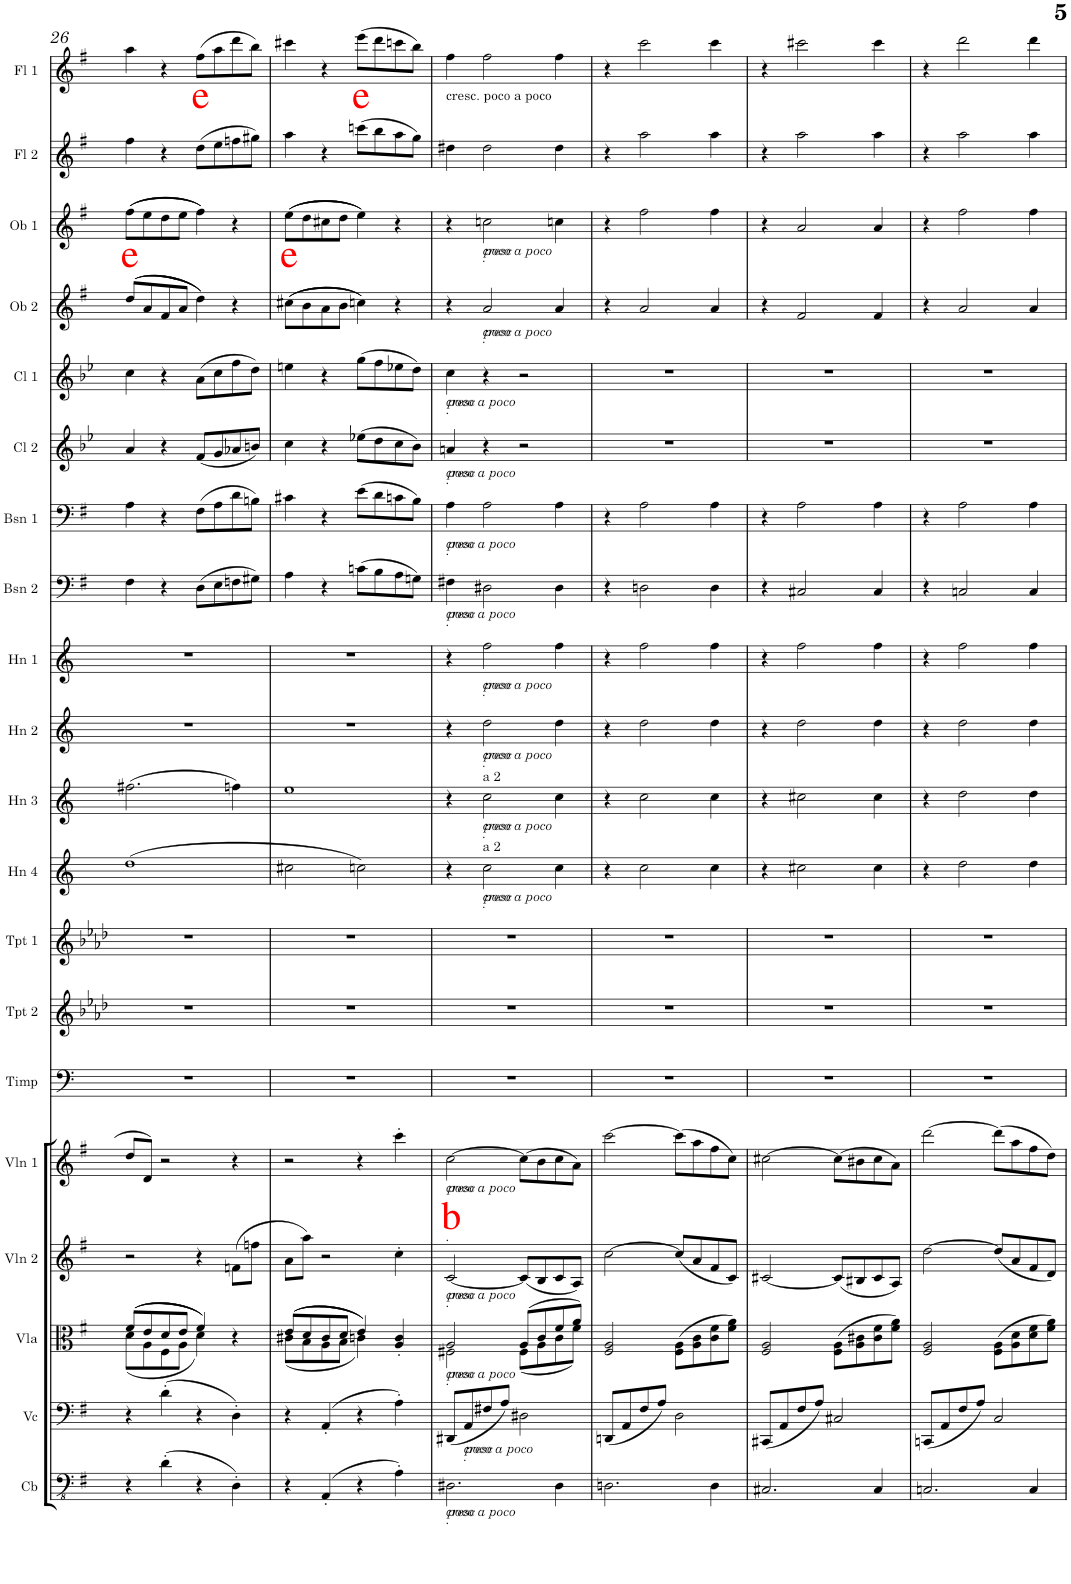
**kern	**kern	**kern	**kern	**kern	**text	**kern	**kern	**kern	**kern	**kern	**kern	**kern	**kern	**kern	**kern	**kern	**kern	**kern	**text	**kern	**kern	**text
*part20	*part19	*part18	*part17	*part16	*part16	*part15	*part14	*part13	*part12	*part11	*part10	*part9	*part8	*part7	*part6	*part5	*part4	*part3	*part3	*part2	*part1	*part1
*staff20	*staff19	*staff18	*staff17	*staff16	*staff16	*staff15	*staff14	*staff13	*staff12	*staff11	*staff10	*staff9	*staff8	*staff7	*staff6	*staff5	*staff4	*staff3	*staff3	*staff2	*staff1	*staff1
*I"Contrabass	*I"Violoncello	*I"Viola	*I"Violin 2	*I"Violin 1	*	*I"Timpani	*I"E Trumpet 2	*I"E Trumpet 1	*I"C Horn 4	*I"C Horn 3	*I"E Horn 2	*I"E Horn 1	*I"Bassoon 2	*I"Bassoon 1	*I"A Clarinet 2	*I"A Clarinet 1	*I"Oboe 2	*I"Oboe 1	*	*I"Flute 2	*I"Flute 1	*
*I'Cb	*I'Vc	*I'Vla	*I'Vln 2	*I'Vln 1	*	*I'Timp	*I'Tpt 2	*I'Tpt 1	*I'Hn 4	*I'Hn 3	*I'Hn 2	*I'Hn 1	*I'Bsn 2	*I'Bsn 1	*I'Cl 2	*I'Cl 1	*I'Ob 2	*I'Ob 1	*	*I'Fl 2	*I'Fl 1	*
!!LO:PB:g=z
*clefFv4	*clefF4	*clefC3	*clefG2	*clefG2	*	*clefF4	*clefG2	*clefG2	*clefG2	*clefG2	*clefG2	*clefG2	*clefF4	*clefF4	*clefG2	*clefG2	*clefG2	*clefG2	*	*clefG2	*clefG2	*
*Trd7c12	*	*	*	*	*	*	*Trd-2c-4	*Trd-2c-4	*Trd7c12	*Trd7c12	*Trd5c8	*Trd5c8	*	*	*Trd2c3	*Trd2c3	*	*	*	*	*	*
*k[f#]	*k[f#]	*k[f#]	*k[f#]	*k[f#]	*	*k[]	*k[b-e-a-d-]	*k[b-e-a-d-]	*k[]	*k[]	*k[]	*k[]	*k[f#]	*k[f#]	*k[b-e-]	*k[b-e-]	*k[f#]	*k[f#]	*	*k[f#]	*k[f#]	*
*M2/2	*M2/2	*M2/2	*M2/2	*M2/2	*	*M2/2	*M2/2	*M2/2	*M2/2	*M2/2	*M2/2	*M2/2	*M2/2	*M2/2	*M2/2	*M2/2	*M2/2	*M2/2	*	*M2/2	*M2/2	*
*met(c|)	*met(c|)	*met(c|)	*met(c|)	*met(c|)	*	*met(c|)	*met(c|)	*met(c|)	*met(c|)	*met(c|)	*met(c|)	*met(c|)	*met(c|)	*met(c|)	*met(c|)	*met(c|)	*met(c|)	*met(c|)	*	*met(c|)	*met(c|)	*
=26	=26	=26	=26	=26	=26	=26	=26	=26	=26	=26	=26	=26	=26	=26	=26	=26	=26	=26	=26	=26	=26	=26
*	*	*^	*	*	*	*	*	*	*	*	*	*	*	*	*	*	*	*	*	*	*	*
!	!	!	!	!	!	!	!	!	!	!	!	!	!	!	!	!	!	!	!	!LO:LY:b:color=#FF0000	!	!	!
4r	4r	((8f#/L	(8d\L	2r	8dd/L	.	1r	1r	1r	(1dd	(2.ff#X\	1r	1r	4F#\	4A\	4a/	4cc\	((8dd/L	((8ff#\L	e	4ff#\	4aa\	.
.	.	8e/	8A\	.	8d/J	.	.	.	.	.	.	.	.	.	.	.	.	8a/	8ee\	.	.	.	.
(4D'\	(4d'\	8d/	8F#\	.	2r	.	.	.	.	.	.	.	.	4r	4r	4r	4r	8f#/	8dd\	.	4r	4r	.
.	.	8e/J	8A\J	.	.	.	.	.	.	.	.	.	.	.	.	.	.	8a/J	8ee\J	.	.	.	.
!	!	!	!	!	!	!	!	!	!	!	!	!	!	!	!	!	!	!	!	!	!	!	!LO:LY:b:color=#FF0000
4r	4r	4f#/))	4d\)	4r	.	.	.	.	.	.	.	.	.	(8D\L	(8F#\L	(8f/L	(8a\L	4dd\))	4ff#\))	.	(8dd\L	(8ff#\L	e
.	.	.	.	.	.	.	.	.	.	.	.	.	.	8E\	8A\	8g/	8cc\	.	.	.	8ee\	8aa\	.
4DD'\)	4D'\)	4r	4ryy	(8fn\L	4r	.	.	.	.	.	4ffn\)	.	.	8Fn\	8d\	8a-X/	8ff\	4r	4r	.	8ffn\	8ddd\	.
.	.	.	.	8ffn\J	.	.	.	.	.	.	.	.	.	8G#X\J)	8Bn\J)	8bn/J)	8dd\J)	.	.	.	8gg#X\J)	8bb\J)	.
=27	=27	=27	=27	=27	=27	=27	=27	=27	=27	=27	=27	=27	=27	=27	=27	=27	=27	=27	=27	=27	=27	=27	=27
!	!	!	!	!	!	!	!	!	!	!	!	!	!	!	!	!	!	!	!	!LO:LY:b:color=#FF0000	!	!	!
4r	4r	((8e/L	(8c#X\L	8a\L	2r	.	1r	1r	1r	2cc#X\	1ee	1r	1r	4A\	4c#X\	4cc\	4een\	((8cc#X\L	((8ee\L	e	4aa\	4ccc#X\	.
.	.	8d/	8B\	8aa\J)	.	.	.	.	.	.	.	.	.	.	.	.	.	8b\	8dd\	.	.	.	.
(4AAA'/	(4AA'/	8c#/	8A\	2r	.	.	.	.	.	.	.	.	.	4r	4r	4r	4r	8a\	8cc#X\	.	4r	4r	.
.	.	8d/J	8B\J	.	.	.	.	.	.	.	.	.	.	.	.	.	.	8b\J	8dd\J	.	.	.	.
!	!	!	!	!	!	!	!	!	!	!	!	!	!	!	!	!	!	!	!	!	!	!	!LO:LY:b:color=#FF0000
4r	4r	4e/))	4cn\)	.	4r	.	.	.	.	2ccn\)	.	.	.	(8cn\L	(8e\L	(8ee-X\L	(8gg\L	4ccn\))	4ee\))	.	(8cccn\L	(8eee\L	e
.	.	.	.	.	.	.	.	.	.	.	.	.	.	8B\	8d\	8dd\	8ff\	.	.	.	8bb\	8ddd\	.
4AA'\)	4A'\)	4A/' 4c/'	4ryy	4cc'\	4ccc'\	.	.	.	.	.	.	.	.	8A\	8cn\	8cc\	8ee-X\	4r	4r	.	8aa\	8cccn\	.
.	.	.	.	.	.	.	.	.	.	.	.	.	.	8Gn\J)	8B\J)	8b-\J)	8dd\J)	.	.	.	8gg\J)	8bb\J)	.
=28	=28	=28	=28	=28	=28	=28	=28	=28	=28	=28	=28	=28	=28	=28	=28	=28	=28	=28	=28	=28	=28	=28	=28
!	!	!	!	!	!	!	!	!	!	!	!	!	!	!	!	!	!	!	!	!	!	!LO:TX:b:t=cresc. poco a poco	!
!	!	!	!	!	!	!	!	!	!	!	!	!	!	!	!	!	!LO:TX:b:t=.	!	!	!	!	!	!
!	!	!	!	!	!	!	!	!	!	!	!	!	!	!	!	!	!LO:TX:b:i:t=poco a poco	!	!	!	!	!	!
!	!	!	!	!	!	!	!	!	!	!	!	!	!	!	!	!	!LO:TX:b:i:t=cresc	!	!	!	!	!	!
!	!	!	!	!	!	!	!	!	!	!	!	!	!	!	!	!LO:TX:b:t=.	!	!	!	!	!	!	!
!	!	!	!	!	!	!	!	!	!	!	!	!	!	!	!	!LO:TX:b:i:t=poco a poco	!	!	!	!	!	!	!
!	!	!	!	!	!	!	!	!	!	!	!	!	!	!	!	!LO:TX:b:i:t=cresc	!	!	!	!	!	!	!
!	!	!	!	!	!	!	!	!	!	!	!	!	!	!	!LO:TX:b:t=.	!	!	!	!	!	!	!	!
!	!	!	!	!	!	!	!	!	!	!	!	!	!	!	!LO:TX:b:i:t=poco a poco	!	!	!	!	!	!	!	!
!	!	!	!	!	!	!	!	!	!	!	!	!	!	!	!LO:TX:b:i:t=cresc	!	!	!	!	!	!	!	!
!	!	!	!	!	!	!	!	!	!	!	!	!	!	!LO:TX:b:t=.	!	!	!	!	!	!	!	!	!
!	!	!	!	!	!	!	!	!	!	!	!	!	!	!LO:TX:b:i:t=poco a poco	!	!	!	!	!	!	!	!	!
!	!	!	!	!	!	!	!	!	!	!	!	!	!	!LO:TX:b:i:t=cresc	!	!	!	!	!	!	!	!	!
!	!	!	!	!	!LO:TX:b:t=.	!	!	!	!	!	!	!	!	!	!	!	!	!	!	!	!	!	!
!	!	!	!	!	!LO:TX:b:i:t=poco a poco	!	!	!	!	!	!	!	!	!	!	!	!	!	!	!	!	!	!
!	!	!	!	!	!LO:TX:b:i:t=cresc	!	!	!	!	!	!	!	!	!	!	!	!	!	!	!	!	!	!
!	!	!	!	!LO:TX:b:t=.	!	!	!	!	!	!	!	!	!	!	!	!	!	!	!	!	!	!	!
!	!	!	!	!LO:TX:b:i:t=poco a poco	!	!	!	!	!	!	!	!	!	!	!	!	!	!	!	!	!	!	!
!	!	!	!	!LO:TX:b:i:t=cresc	!	!	!	!	!	!	!	!	!	!	!	!	!	!	!	!	!	!	!
!	!	!LO:TX:b:t=.	!	!	!	!	!	!	!	!	!	!	!	!	!	!	!	!	!	!	!	!	!
!	!	!LO:TX:b:i:t=poco a poco	!	!	!	!	!	!	!	!	!	!	!	!	!	!	!	!	!	!	!	!	!
!	!	!LO:TX:b:i:t=cresc	!	!	!	!	!	!	!	!	!	!	!	!	!	!	!	!	!	!	!	!	!
!LO:TX:b:t=.	!	!	!	!	!	!	!	!	!	!	!	!	!	!	!	!	!	!	!	!	!	!	!
!LO:TX:b:i:t=poco a poco	!	!	!	!	!	!	!	!	!	!	!	!	!	!	!	!	!	!	!	!	!	!	!
!LO:TX:b:i:t=cresc	!	!	!	!	!	!	!	!	!	!	!	!	!	!	!	!	!	!	!	!	!	!	!
!	!	!	!	!	!	!LO:LY:b:color=#FF0000	!	!	!	!	!	!	!	!	!	!	!	!	!	!	!	!	!
2.DD#X\	(8DD#X/L	2A/	2F#X\	[2c/	[2cc\	b	1r	1r	1r	4r	4r	4r	4r	4F#X\	4A\	4an/	4cc\	4r	4r	.	4dd#X\	4ff#\	.
!	!LO:TX:b:t=.	!	!	!	!	!	!	!	!	!	!	!	!	!	!	!	!	!	!	!	!	!	!
!	!LO:TX:b:i:t=poco a poco	!	!	!	!	!	!	!	!	!	!	!	!	!	!	!	!	!	!	!	!	!	!
!	!LO:TX:b:i:t=cresc	!	!	!	!	!	!	!	!	!	!	!	!	!	!	!	!	!	!	!	!	!	!
.	8AA/	.	.	.	.	.	.	.	.	.	.	.	.	.	.	.	.	.	.	.	.	.	.
!	!	!	!	!	!	!	!	!	!	!	!	!	!	!	!	!	!	!	!LO:TX:b:t=.	!	!	!	!
!	!	!	!	!	!	!	!	!	!	!	!	!	!	!	!	!	!	!	!LO:TX:b:i:t=poco a poco	!	!	!	!
!	!	!	!	!	!	!	!	!	!	!	!	!	!	!	!	!	!	!	!LO:TX:b:i:t=cresc	!	!	!	!
!	!	!	!	!	!	!	!	!	!	!	!	!	!	!	!	!	!	!LO:TX:b:t=.	!	!	!	!	!
!	!	!	!	!	!	!	!	!	!	!	!	!	!	!	!	!	!	!LO:TX:b:i:t=poco a poco	!	!	!	!	!
!	!	!	!	!	!	!	!	!	!	!	!	!	!	!	!	!	!	!LO:TX:b:i:t=cresc	!	!	!	!	!
!	!	!	!	!	!	!	!	!	!	!	!	!	!LO:TX:b:t=.	!	!	!	!	!	!	!	!	!	!
!	!	!	!	!	!	!	!	!	!	!	!	!	!LO:TX:b:i:t=poco a poco	!	!	!	!	!	!	!	!	!	!
!	!	!	!	!	!	!	!	!	!	!	!	!	!LO:TX:b:i:t=cresc	!	!	!	!	!	!	!	!	!	!
!	!	!	!	!	!	!	!	!	!	!	!	!LO:TX:b:t=.	!	!	!	!	!	!	!	!	!	!	!
!	!	!	!	!	!	!	!	!	!	!	!	!LO:TX:b:i:t=poco a poco	!	!	!	!	!	!	!	!	!	!	!
!	!	!	!	!	!	!	!	!	!	!	!	!LO:TX:b:i:t=cresc	!	!	!	!	!	!	!	!	!	!	!
!	!	!	!	!	!	!	!	!	!	!	!LO:TX:a:t=a 2	!	!	!	!	!	!	!	!	!	!	!	!
!	!	!	!	!	!	!	!	!	!	!	!LO:TX:b:t=.	!	!	!	!	!	!	!	!	!	!	!	!
!	!	!	!	!	!	!	!	!	!	!	!LO:TX:b:i:t=poco a poco	!	!	!	!	!	!	!	!	!	!	!	!
!	!	!	!	!	!	!	!	!	!	!	!LO:TX:b:i:t=cresc	!	!	!	!	!	!	!	!	!	!	!	!
!	!	!	!	!	!	!	!	!	!	!LO:TX:a:t=a 2	!	!	!	!	!	!	!	!	!	!	!	!	!
!	!	!	!	!	!	!	!	!	!	!LO:TX:b:t=.	!	!	!	!	!	!	!	!	!	!	!	!	!
!	!	!	!	!	!	!	!	!	!	!LO:TX:b:i:t=poco a poco	!	!	!	!	!	!	!	!	!	!	!	!	!
!	!	!	!	!	!	!	!	!	!	!LO:TX:b:i:t=cresc	!	!	!	!	!	!	!	!	!	!	!	!	!
.	8F#X/	.	.	.	.	.	.	.	.	2cc\	2cc\	2dd\	2ff\	2D#X\	2A\	4r	4r	2a/	2ccn\	.	2dd#\	2ff#\	.
.	8A/J)	.	.	.	.	.	.	.	.	.	.	.	.	.	.	.	.	.	.	.	.	.	.
.	2D#X\	(8A/L	(8F#\L	(8c/L]	(8cc\L]	.	.	.	.	.	.	.	.	.	.	2r	2r	.	.	.	.	.	.
.	.	8c/	8A\	8B/	8b\	.	.	.	.	.	.	.	.	.	.	.	.	.	.	.	.	.	.
4DD#\	.	8f#/	8c\	8c/	8cc\	.	.	.	.	4cc\	4cc\	4dd\	4ff\	4D#\	4A\	.	.	4a/	4ccn\	.	4dd#\	4ff#\	.
.	.	8a/J)	8f#\J)	8A/J)	8a\J)	.	.	.	.	.	.	.	.	.	.	.	.	.	.	.	.	.	.
*	*	*v	*v	*	*	*	*	*	*	*	*	*	*	*	*	*	*	*	*	*	*	*	*
=29	=29	=29	=29	=29	=29	=29	=29	=29	=29	=29	=29	=29	=29	=29	=29	=29	=29	=29	=29	=29	=29	=29
2.DDn\	(8DDn/L	2F#/ 2A/	[2cc\	[2ccc\	.	1r	1r	1r	4r	4r	4r	4r	4r	4r	1r	1r	4r	4r	.	4r	4r	.
.	8AA/	.	.	.	.	.	.	.	.	.	.	.	.	.	.	.	.	.	.	.	.	.
.	8F#/	.	.	.	.	.	.	.	2cc\	2cc\	2dd\	2ff\	2Dn\	2A\	.	.	2a/	2ff#\	.	2aa\	2ccc\	.
.	8A/J)	.	.	.	.	.	.	.	.	.	.	.	.	.	.	.	.	.	.	.	.	.
.	2D\	(8F#\ 8A\L	(8cc/L]	(8ccc\L]	.	.	.	.	.	.	.	.	.	.	.	.	.	.	.	.	.	.
.	.	8A\ 8c\	8a/	8aa\	.	.	.	.	.	.	.	.	.	.	.	.	.	.	.	.	.	.
4DD\	.	8c\ 8f#\	8f#/	8ff#\	.	.	.	.	4cc\	4cc\	4dd\	4ff\	4D\	4A\	.	.	4a/	4ff#\	.	4aa\	4ccc\	.
.	.	8f#\ 8a\J)	8c/J)	8cc\J)	.	.	.	.	.	.	.	.	.	.	.	.	.	.	.	.	.	.
=30	=30	=30	=30	=30	=30	=30	=30	=30	=30	=30	=30	=30	=30	=30	=30	=30	=30	=30	=30	=30	=30	=30
2.CC#X/	(8CC#X/L	2F#/ 2A/	[2c#X/	[2cc#X\	.	1r	1r	1r	4r	4r	4r	4r	4r	4r	1r	1r	4r	4r	.	4r	4r	.
.	8AA/	.	.	.	.	.	.	.	.	.	.	.	.	.	.	.	.	.	.	.	.	.
.	8F#/	.	.	.	.	.	.	.	2cc#X\	2cc#X\	2dd\	2ff\	2C#X/	2A\	.	.	2f#/	2a/	.	2aa\	2ccc#X\	.
.	8A/J)	.	.	.	.	.	.	.	.	.	.	.	.	.	.	.	.	.	.	.	.	.
.	2C#X/	(8F#\ 8A\L	(8c#/L]	(8cc#\L]	.	.	.	.	.	.	.	.	.	.	.	.	.	.	.	.	.	.
.	.	8A\ 8c#X\	8B#X/	8b#X\	.	.	.	.	.	.	.	.	.	.	.	.	.	.	.	.	.	.
4CC#/	.	8c#\ 8f#\	8c#/	8cc#\	.	.	.	.	4cc#\	4cc#\	4dd\	4ff\	4C#/	4A\	.	.	4f#/	4a/	.	4aa\	4ccc#\	.
.	.	8f#\ 8a\J)	8A/J)	8a\J)	.	.	.	.	.	.	.	.	.	.	.	.	.	.	.	.	.	.
=31	=31	=31	=31	=31	=31	=31	=31	=31	=31	=31	=31	=31	=31	=31	=31	=31	=31	=31	=31	=31	=31	=31
2.CCn/	(8CCn/L	2F#/ 2A/	[2dd\	[2ddd\	.	1r	1r	1r	4r	4r	4r	4r	4r	4r	1r	1r	4r	4r	.	4r	4r	.
.	8AA/	.	.	.	.	.	.	.	.	.	.	.	.	.	.	.	.	.	.	.	.	.
.	8F#/	.	.	.	.	.	.	.	2dd\	2dd\	2dd\	2ff\	2Cn/	2A\	.	.	2a/	2ff#\	.	2aa\	2ddd\	.
.	8A/J)	.	.	.	.	.	.	.	.	.	.	.	.	.	.	.	.	.	.	.	.	.
.	2C/	(8F#\ 8A\L	(8dd/L]	(8ddd\L]	.	.	.	.	.	.	.	.	.	.	.	.	.	.	.	.	.	.
.	.	8A\ 8d\	8a/	8aa\	.	.	.	.	.	.	.	.	.	.	.	.	.	.	.	.	.	.
4CC/	.	8d\ 8f#\	8f#/	8ff#\	.	.	.	.	4dd\	4dd\	4dd\	4ff\	4C/	4A\	.	.	4a/	4ff#\	.	4aa\	4ddd\	.
.	.	8f#\ 8a\J)	8d/J)	8dd\J)	.	.	.	.	.	.	.	.	.	.	.	.	.	.	.	.	.	.
=	=	=	=	=	=	=	=	=	=	=	=	=	=	=	=	=	=	=	=	=	=	=
*-	*-	*-	*-	*-	*-	*-	*-	*-	*-	*-	*-	*-	*-	*-	*-	*-	*-	*-	*-	*-	*-	*-
